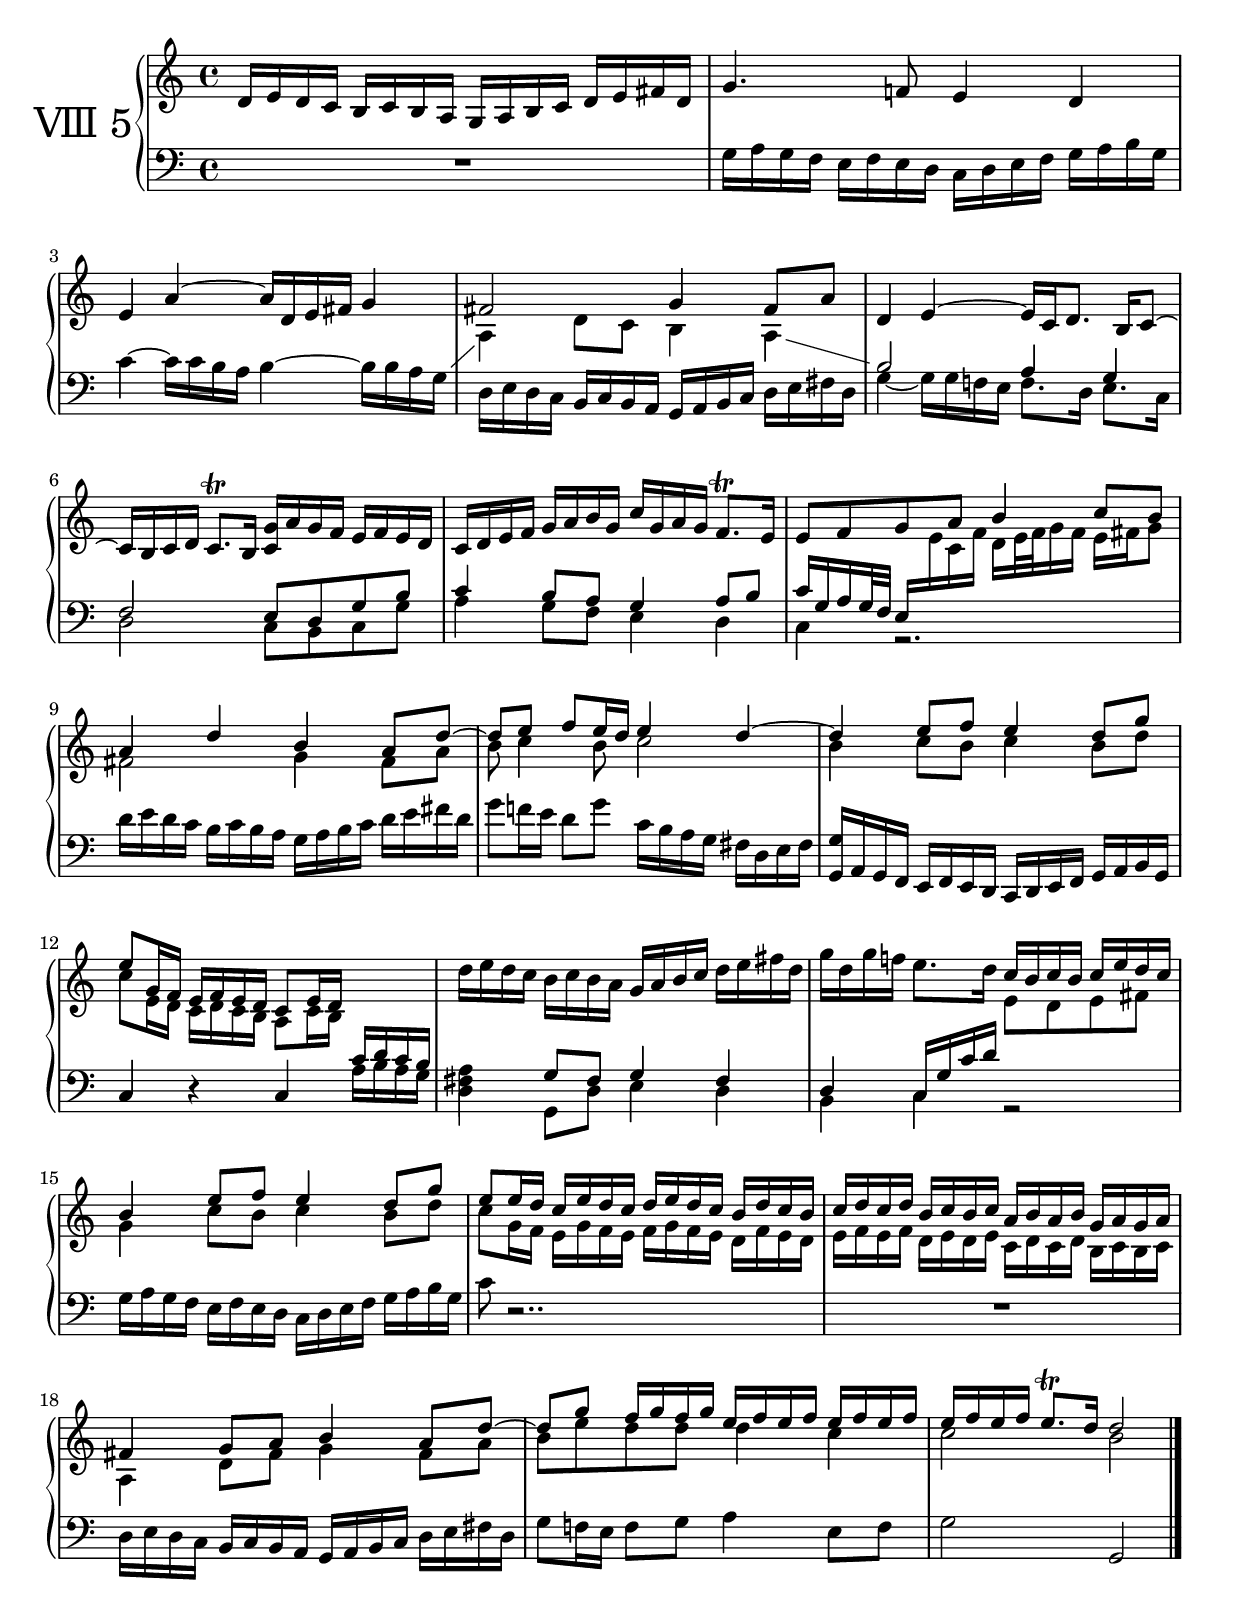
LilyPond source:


soprv = \relative c'
{
	d16 e d c b c b a g a b c d e fis d |
	g4. f8 e4 d |
	e a ~ a16 d, e fis g4 |
	fis2 g4 fis8 a |
	d,4 e ~ e16[ c d8.] b16 c8 ~ |
	c16 b c d c8.\trill b16 <c g'> a' g f e f e d |
	c d e f g a b g c g a g f8.\trill e16 |
	e8 f g a b4 c8 b |
	a4 d b a8 d ~ |
	d e f e16 d e4 d ~|
	d e8 f e4 d8 g |
	e g,16 f e f e d c8 e16 d \change Staff="down" \voiceOne c d c b |
	\change Staff="up" \oneVoice d' e d c b c b a g a b c d e fis d |
	g d g f e8. d16 \voiceOne c b c b c e d c |
	b4 e8 f e4 d8 g |
	e e16 d c e d c d e d c b d c b |
	c d c d b c b c a b a b g a g a |
	fis4 g8 a b4 a8 d ~|
	d g f16 g f g e f e f e f e f |
	e f e f e8.\trill d16 d2 |
	\bar "|."
}

altov = \relative c'
{
	\showStaffSwitch
	s1 \change Staff="down" \oneVoice g16 a g f e f e d c d e f g a b g |
	c4 ~ c16 c b a b4 ~ b16 b a g |
	\change Staff="up" \voiceTwo a4 d8 c b4 a |
	\change Staff="down" \voiceOne b2 a4 g |
	f2 e8 d g b |
	c4 b8 a g4 a8 b |
	\hideStaffSwitch
	c16 g a g32 f e16 \change Staff="up" \voiceTwo e' c f d e32 f g16 f e fis g8 |
	fis2 g4 fis8 a |
	b c4 b8 c2 |
	b4 c8 b c4 b8 d |
	\hideStaffSwitch
	c e,16 d c d c b a8 c16 b \change Staff="down" \voiceTwo a b a g |
	<fis a>4 \voiceOne g8 fis g4 fis |
	d c16 g' c d \change Staff="up" \voiceTwo e8 d e fis |
	g4 c8 b c4 b8 d |
	c8 g16 f e g f e f g f e d f e d |
	e f e f d e d e c d c d b c b c |
	a4 d8 fis g4 fis8 a |
	b e d d d4 c |
	c2 b |
}
bassv = \relative c
{
	\showStaffSwitch
	%\change Staff = "up"
	\clef bass
	R1 |
	s1 |
	s1 |
	\oneVoice d16 e d c b c b a g a b c d e fis d |
	\voiceTwo g4 ~ g16 g f e f8. d16 e8. c16 |
	d2 c8 b c g' |
	a4 g8 f e4 d |
	c r2. |
	\oneVoice d'16 e d c b c b a g a b c d e fis d |
	g8 f16 e d8 g c,16 b a g fis d e fis |
	<g g,> a, g f e f e d c d e f g a b g |
	c4 r c s |
	\voiceTwo d g,8 d' e4 d |
	b c r2 |
	g'16 a g f  e f e d c d e f g a b g |
	\oneVoice c8 r2.. |
	R1 |
	d,16 e d c b c b a g a b c d e fis d |
	g8 f16 e f8 g a4 e8 f |
	g2 g, |

}

\include "merge.ly"
\score
{
	\new PianoStaff <<
		\accidentalStyle "piano"

		\set PianoStaff.instrumentName = # "Ⅷ 5"
		\new Staff = "up" << { \soprv } \\ {\altov} >>
		\new Staff = "down" << {\bassv} >>
	>>
	\layout 
	{
		\context { \PianoStaff \override InstrumentName #'font-size = #5  }
		\context { \Staff \consists #merge-rests-engraver }
		\context { \Staff \consists #merge-mmrests-engraver }
		\context 
		{
			%\Score
			%\override SpacingSpanner.common-shortest-duration = #(ly:make-moment 1/8)
		}
	}
	\midi {\tempo 4=100}
}	